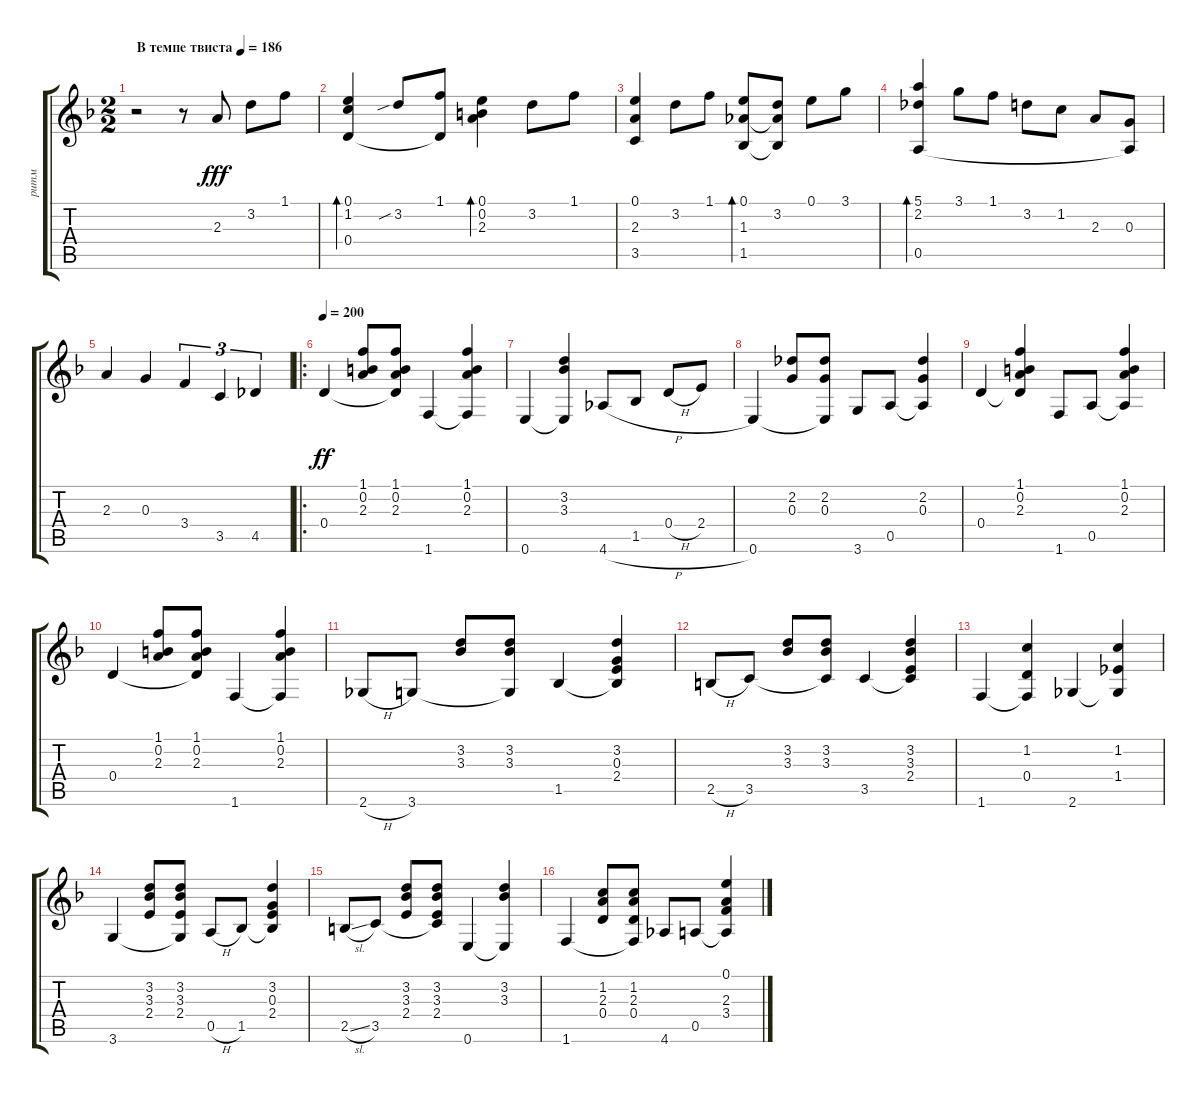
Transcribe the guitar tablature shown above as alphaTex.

\track ("ритм" "ритм") {instrument acousticguitarsteel}
\staff {score tabs}
\tuning (E4 B3 G3 D3 A2 E2) {hide}
\ts (2 2)
\tempo (186 "В темпе твиста")
\clef g2
\ks dminor
r.2{dy fff instrument acousticguitarsteel} r.8 2.3.8{beam split} 3.2.8 1.1.8 |
(0.1 1.2 0.4).4{bd 60} 3.2{sib}.8 (1.1 0.4{t}).8 (0.1 0.2 2.3).4{bd 60} 3.2.8 1.1.8 |
(0.1 2.3 3.5).4 3.2.8 1.1.8 (0.1 1.3 1.5).8{bd 60} (3.2 1.3{t} 1.5{t}).8 0.1.8 3.1.8 |
(5.1 2.2 0.5).4{bd 60} 3.1.8 1.1.8 3.2.8 1.2.8 2.3.8 (0.3 0.5{t}).8 |
2.3.4 0.3.4 3.4.4{tu (3 2)} 3.5.4{tu (3 2)} 4.5.4{tu (3 2)} |
\ro
\tempo 200
0.4.4{dy ff} (1.1 0.2 2.3).8 (1.1 0.2 2.3 0.4{t}).8 1.6.4 (1.1 0.2 2.3 1.6{t}).4 |
0.6.4 (3.2 3.3 0.6{t}).4 4.6{h}.8 1.5.8{beam split} 0.4{h}.8 2.4.8 |
0.6.4 (2.2 0.3).8 (2.2 0.3 0.6{t}).8 3.6.8 0.5.8 (2.2 0.3 0.5{t}).4 |
0.4.4 (1.1 0.2 2.3 0.4{t}).4 1.6.8 0.5.8 (1.1 0.2 2.3 0.5{t}).4 |
0.4.4 (1.1 0.2 2.3).8 (1.1 0.2 2.3 0.4{t}).8 1.6.4 (1.1 0.2 2.3 1.6{t}).4 |
2.6{h}.8 3.6.8 (3.2 3.3).8 (3.2 3.3 3.6{t}).8 1.5.4 (3.2 0.3 2.4 1.5{t}).4 |
2.5{h}.8 3.5.8 (3.2 3.3).8 (3.2 3.3 3.5{t}).8 3.5.4 (3.2 3.3 2.4 3.5{t}).4 |
1.6.4 (1.2 0.4 1.6{t}).4 2.6.4 (1.2 1.4 2.6{t}).4 |
3.6.4 (3.2 3.3 2.4).8 (3.2 3.3 2.4 3.6{t}).8 0.5{h}.8 1.5.8 (3.2 0.3 2.4 1.5{t}).4 |
2.5{sl}.8 3.5.8 (3.2 3.3 2.4).8 (3.2 3.3 2.4 3.5{t}).8 0.6.4 (3.2 3.3 0.6{t}).4 |
1.6.4 (1.2 2.3 0.4).8 (1.2 2.3 0.4 1.6{t}).8 4.6.8 0.5.8 (0.1 2.3 3.4 0.5{t}).4
